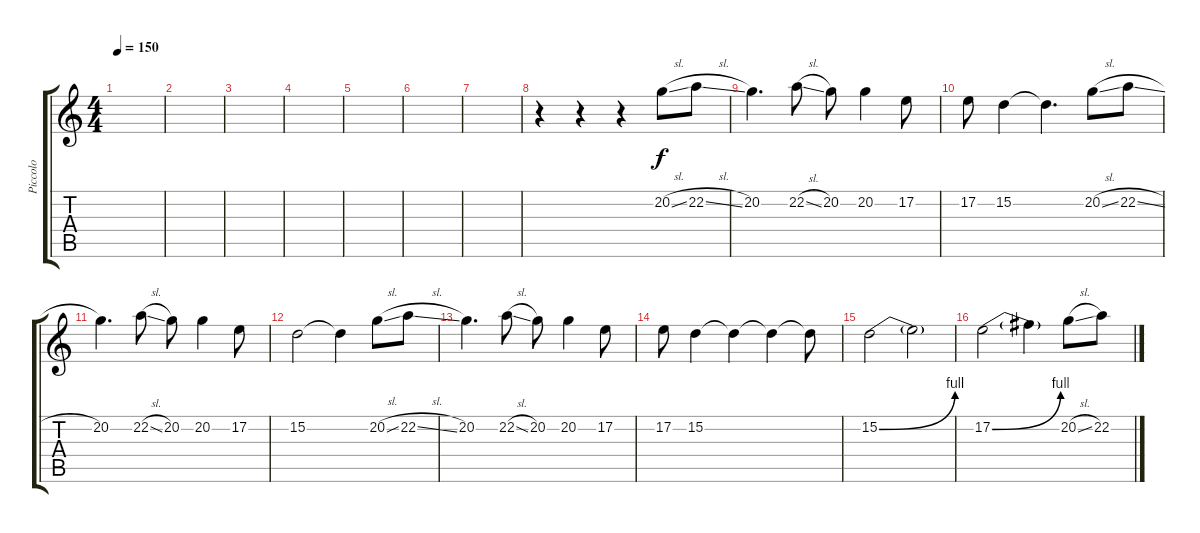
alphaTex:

\track ("Piccolo" "Piccolo") {instrument piccolo}
\staff {score tabs}
\tuning (E4 B3 G3 D3 A2 E2) {hide}
\ts (4 4)
\tempo 150
\clef g2
\ks c
|
|
|
|
|
|
|
r.4 r.4 r.4 20.2{sl}.8 22.2{sl}.8 |
20.2.4{d} 22.2{sl}.8 20.2.8 20.2.4 17.2.8 |
17.2.8 15.2.4 15.2{t}.4{d} 20.2{sl}.8 22.2{sl}.8 |
20.2.4{d} 22.2{sl}.8 20.2.8 20.2.4 17.2.8 |
15.2.2 15.2{t}.4 20.2{sl}.8 22.2{sl}.8 |
20.2.4{d} 22.2{sl}.8 20.2.8 20.2.4 17.2.8 |
17.2.8 15.2.4 15.2{t}.4 15.2{t}.4 15.2{t}.8 |
15.2{be (bend 0 0 60 4)}.2 15.2{t}.2 |
17.2{be (bend 0 0 60 4)}.2 17.2{t}.4 20.2{sl}.8 22.2{sl}.8
